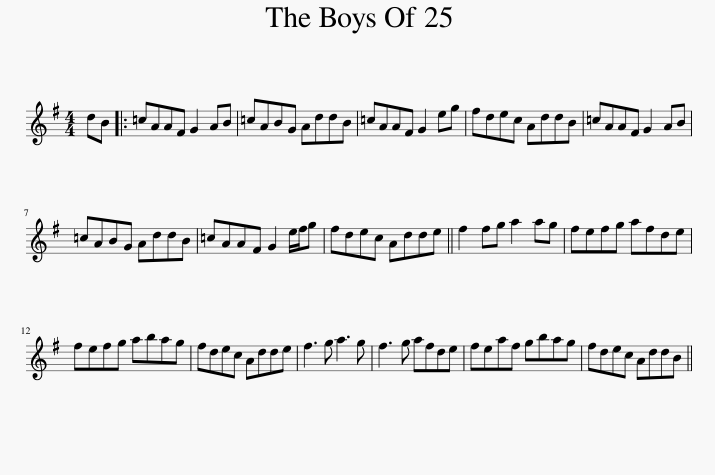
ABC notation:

X:1
L:1/8
M:4/4
I:linebreak $
K:G
V:1 treble
V:1
 dB |: =cAAF G2 AB | =cABG AddB | =cAAF G2 eg | fdec AddB | %5
 =cAAF G2 AB |$ =cABG AddB | =cAAF G2 e/f/g | fdec Adde || f2 fg a2 ag | %10
 fefg afde |$ fefg abag | fdec Adde | f3 g a3 g | f3 g afde | %15
 feaf gbag | fdec AddB || %17
